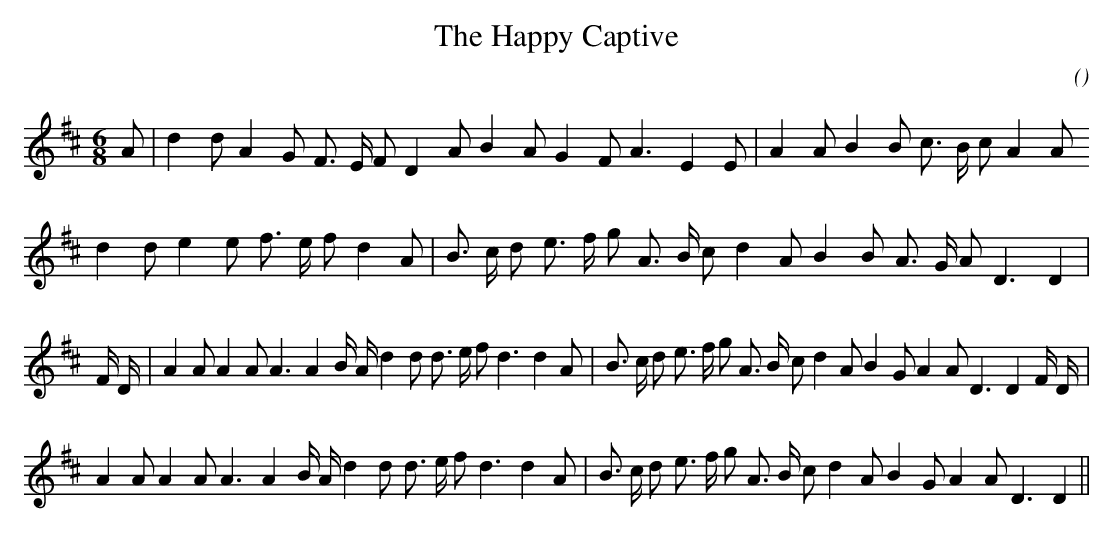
X:1
T: The Happy Captive
C:
O:
M:6/8
K:D
K:D
M:6/8
L:1/16
A2 |d4 d2 A4 G2 F3 E F2 D4 A2 B4 A2 G4 F2 A6 E4 E2 |A4 A2 B4 B2 c3 B c2 A4 A2
d4 d2 e4 e2 f3 e f2 d4 A2 |B3 c d2 e3 f g2 A3 B c2 d4 A2 B4 B2 A3 G A2 D6D4 |
F D |A4 A2 A4 A2 A6A4 B A d4 d2 d3 e f2 d6d4 A2 |B3 c d2 e3 f g2 A3 B c2 d4 A2 B4 G2 A4 A2 D6D4 F D |
A4 A2 A4 A2 A6A4 B A d4 d2 d3 e f2 d6d4 A2 |B3 c d2 e3 f g2 A3 B c2 d4 A2 B4 G2 A4 A2 D6D4 ||
